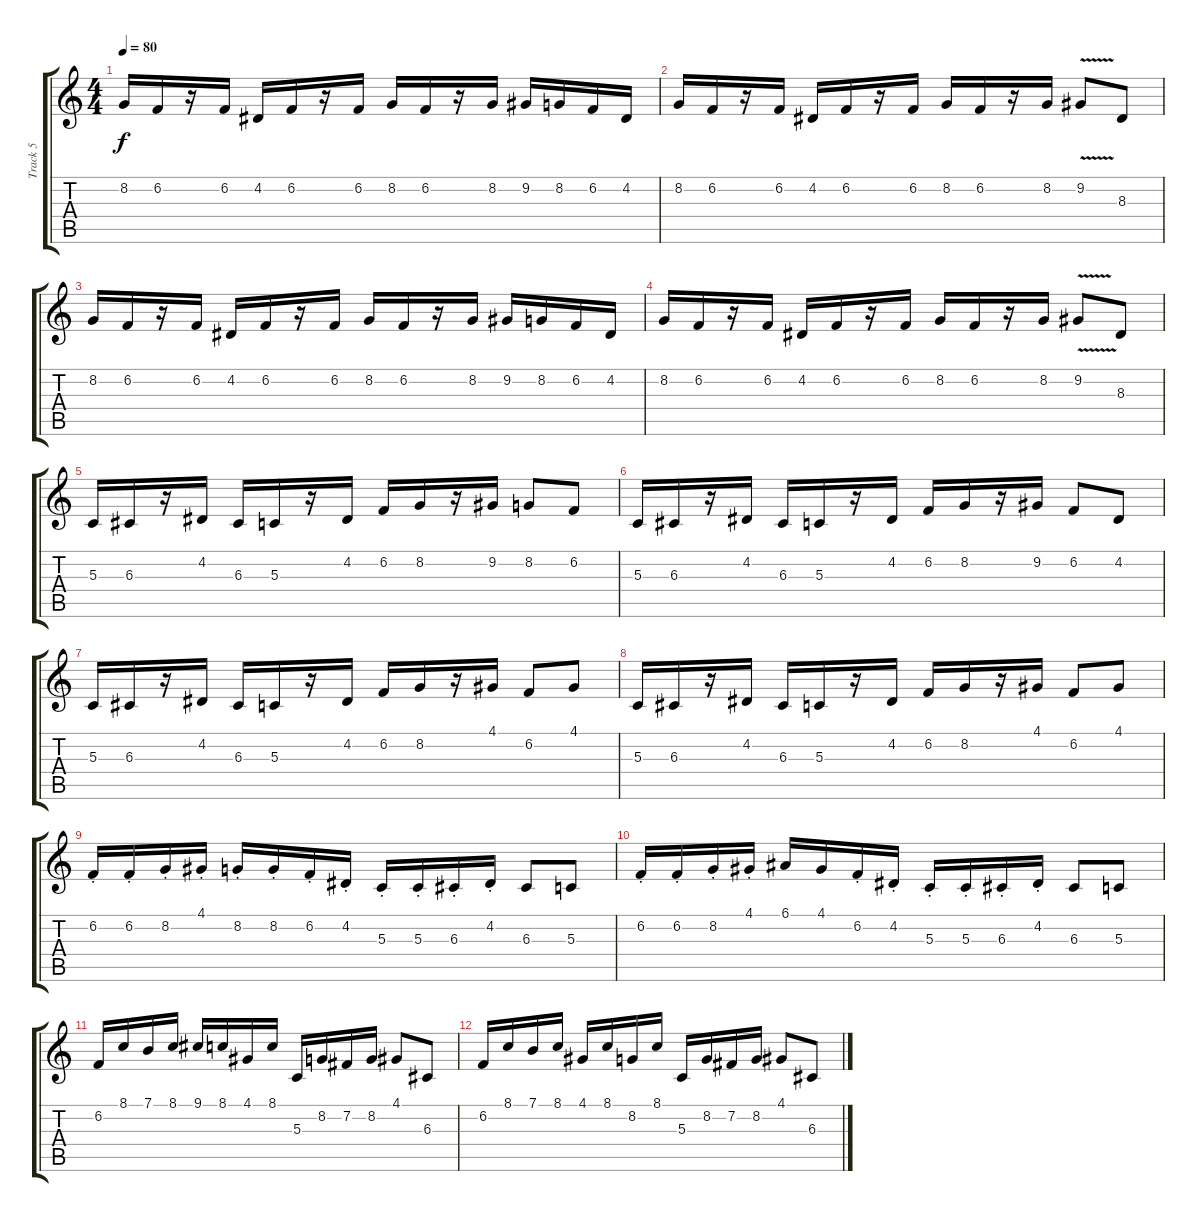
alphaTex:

\track ("Track 5" "Track 5") {instrument violin}
\staff {score tabs}
\tuning (E4 B3 G3 D3 A2 E2) {hide}
\ts (4 4)
\tempo 80
\clef g2
\ks c
8.2.16{dy f} 6.2.16 r.16 6.2.16 4.2.16 6.2.16 r.16 6.2.16 8.2.16 6.2.16 r.16 8.2.16 9.2.16 8.2.16 6.2.16 4.2.16 |
8.2.16 6.2.16 r.16 6.2.16 4.2.16 6.2.16 r.16 6.2.16 8.2.16 6.2.16 r.16 8.2.16 9.2{v}.8 8.3.8 |
8.2.16 6.2.16 r.16 6.2.16 4.2.16 6.2.16 r.16 6.2.16 8.2.16 6.2.16 r.16 8.2.16 9.2.16 8.2.16 6.2.16 4.2.16 |
8.2.16 6.2.16 r.16 6.2.16 4.2.16 6.2.16 r.16 6.2.16 8.2.16 6.2.16 r.16 8.2.16 9.2{v}.8 8.3.8 |
5.3.16 6.3.16 r.16 4.2.16 6.3.16 5.3.16 r.16 4.2.16 6.2.16 8.2.16 r.16 9.2.16 8.2.8 6.2.8 |
5.3.16 6.3.16 r.16 4.2.16 6.3.16 5.3.16 r.16 4.2.16 6.2.16 8.2.16 r.16 9.2.16 6.2.8 4.2.8 |
5.3.16 6.3.16 r.16 4.2.16 6.3.16 5.3.16 r.16 4.2.16 6.2.16 8.2.16 r.16 4.1.16 6.2.8 4.1.8 |
5.3.16 6.3.16 r.16 4.2.16 6.3.16 5.3.16 r.16 4.2.16 6.2.16 8.2.16 r.16 4.1.16 6.2.8 4.1.8 |
6.2{st}.16 6.2{st}.16 8.2{st}.16 4.1{st}.16 8.2{st}.16 8.2{st}.16 6.2{st}.16 4.2{st}.16 5.3{st}.16 5.3{st}.16 6.3{st}.16 4.2{st}.16 6.3.8 5.3.8 |
6.2{st}.16 6.2{st}.16 8.2{st}.16 4.1{st}.16 6.1.16 4.1.16 6.2{st}.16 4.2{st}.16 5.3{st}.16 5.3{st}.16 6.3{st}.16 4.2{st}.16 6.3.8 5.3.8 |
6.2.16 8.1.16 7.1.16 8.1.16 9.1.16 8.1.16 4.1.16 8.1.16 5.3.16 8.2.16 7.2.16 8.2.16 4.1.8 6.3.8 |
6.2.16 8.1.16 7.1.16 8.1.16 4.1.16 8.1.16 8.2.16 8.1.16 5.3.16 8.2.16 7.2.16 8.2.16 4.1.8 6.3.8
